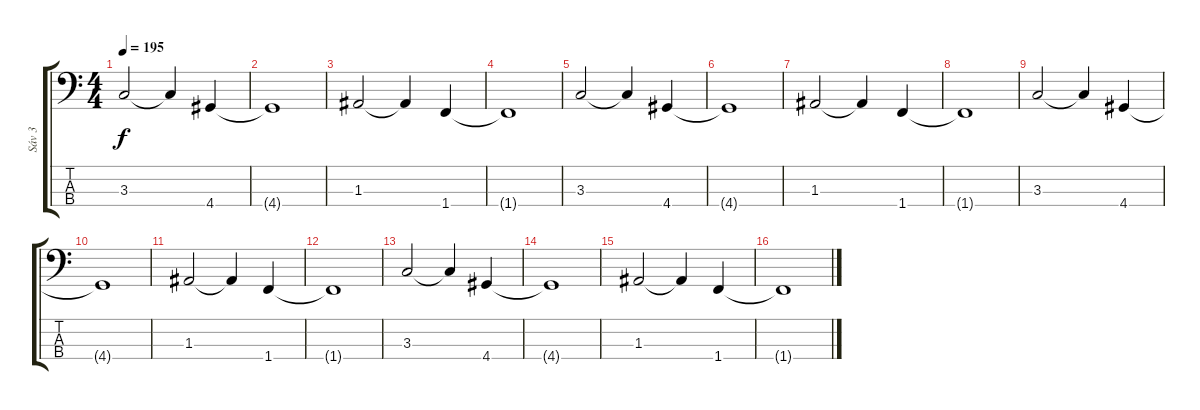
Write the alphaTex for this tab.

\track ("Sáv 3" "Sáv 3") {instrument electricbassfinger}
\staff {score tabs}
\tuning (G2 D2 A1 E1) {hide}
\ts (4 4)
\section ("" "")
\tempo 195
\clef f4
\ks c
3.3.2{dy f} 3.3{t}.4 4.4.4 |
4.4{t}.1 |
1.3.2 1.3{t}.4 1.4.4 |
1.4{t}.1 |
3.3.2 3.3{t}.4 4.4.4 |
4.4{t}.1 |
1.3.2 1.3{t}.4 1.4.4 |
1.4{t}.1 |
3.3.2 3.3{t}.4 4.4.4 |
4.4{t}.1 |
1.3.2 1.3{t}.4 1.4.4 |
1.4{t}.1 |
3.3.2 3.3{t}.4 4.4.4 |
4.4{t}.1 |
1.3.2 1.3{t}.4 1.4.4 |
1.4{t}.1
